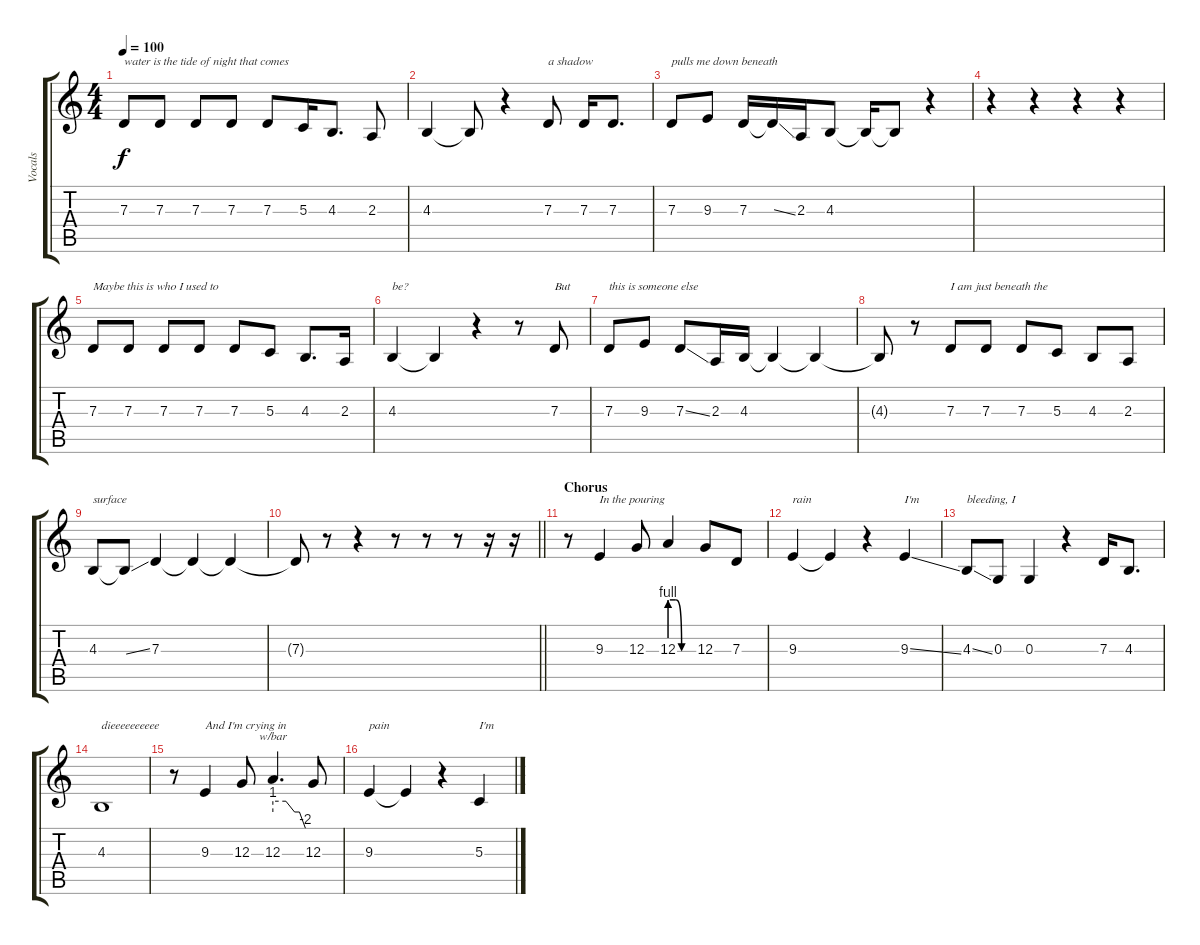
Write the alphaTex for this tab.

\track ("Vocals" "Vocals") {instrument choiraahs}
\staff {score tabs}
\tuning (E4 B3 G3 D3 A2 E2) {hide}
\ts (4 4)
\tempo 100
\clef g2
\ks c
7.3.8{txt "water is the tide of night that comes" dy f} 7.3.8 7.3.8 7.3.8 7.3.8 5.3.16 4.3.8{d} 2.3.8 |
4.3.4 4.3{t}.8 r.4 7.3.8{txt "a shadow"} 7.3.16 7.3.8{d} |
7.3.8{txt "pulls me down beneath"} 9.3.8 7.3.16 7.3{ss t}.16 2.3.16 4.3.8 4.3{t}.16 4.3{t}.8 r.4 |
r.4 r.4 r.4 r.4 |
7.3.8{txt "Maybe this is who I used to"} 7.3.8 7.3.8 7.3.8 7.3.8 5.3.8 4.3.8{d} 2.3.16 |
4.3.4{txt "be?"} 4.3{t}.4 r.4 r.8 7.3.8{txt "But"} |
7.3.8{txt "this is someone else"} 9.3.8 7.3{ss}.8 2.3.16 4.3.16 4.3{t}.4 4.3{t}.4 |
4.3{t}.8 r.8 7.3.8{txt "I am just beneath the"} 7.3.8 7.3.8 5.3.8 4.3.8 2.3.8 |
4.3.8{txt "surface"} 4.3{ss t}.8 7.3.4 7.3{t}.4 7.3{t}.4 |
\barLineRight lightlight
7.3{t}.8 r.8 r.4 r.8 r.8 r.8 r.16 r.16 |
\section ("" "Chorus")
r.8 9.3.4{txt "In the pouring"} 12.3.8 12.3{be (custom 0 4 15 4 30 0 60 0)}.4 12.3.8 7.3.8 |
9.3.4{txt "rain"} 9.3{t}.4 r.4 9.3{ss}.4{txt "I'm"} |
4.3{ss}.8{txt "bleeding, I"} 0.3.8 0.3.4 r.4 7.3.16 4.3.8{d} |
4.3.1{txt "dieeeeeeeeee"} |
r.8 9.3.4{txt "And I'm crying in"} 12.3.8 12.3.4{d tbe (custom default 0 4 24 4 40 0 49 0 60 -8)} 12.3.8 |
9.3.4{txt "pain"} 9.3{t}.4 r.4 5.3.4{txt "I'm"}
